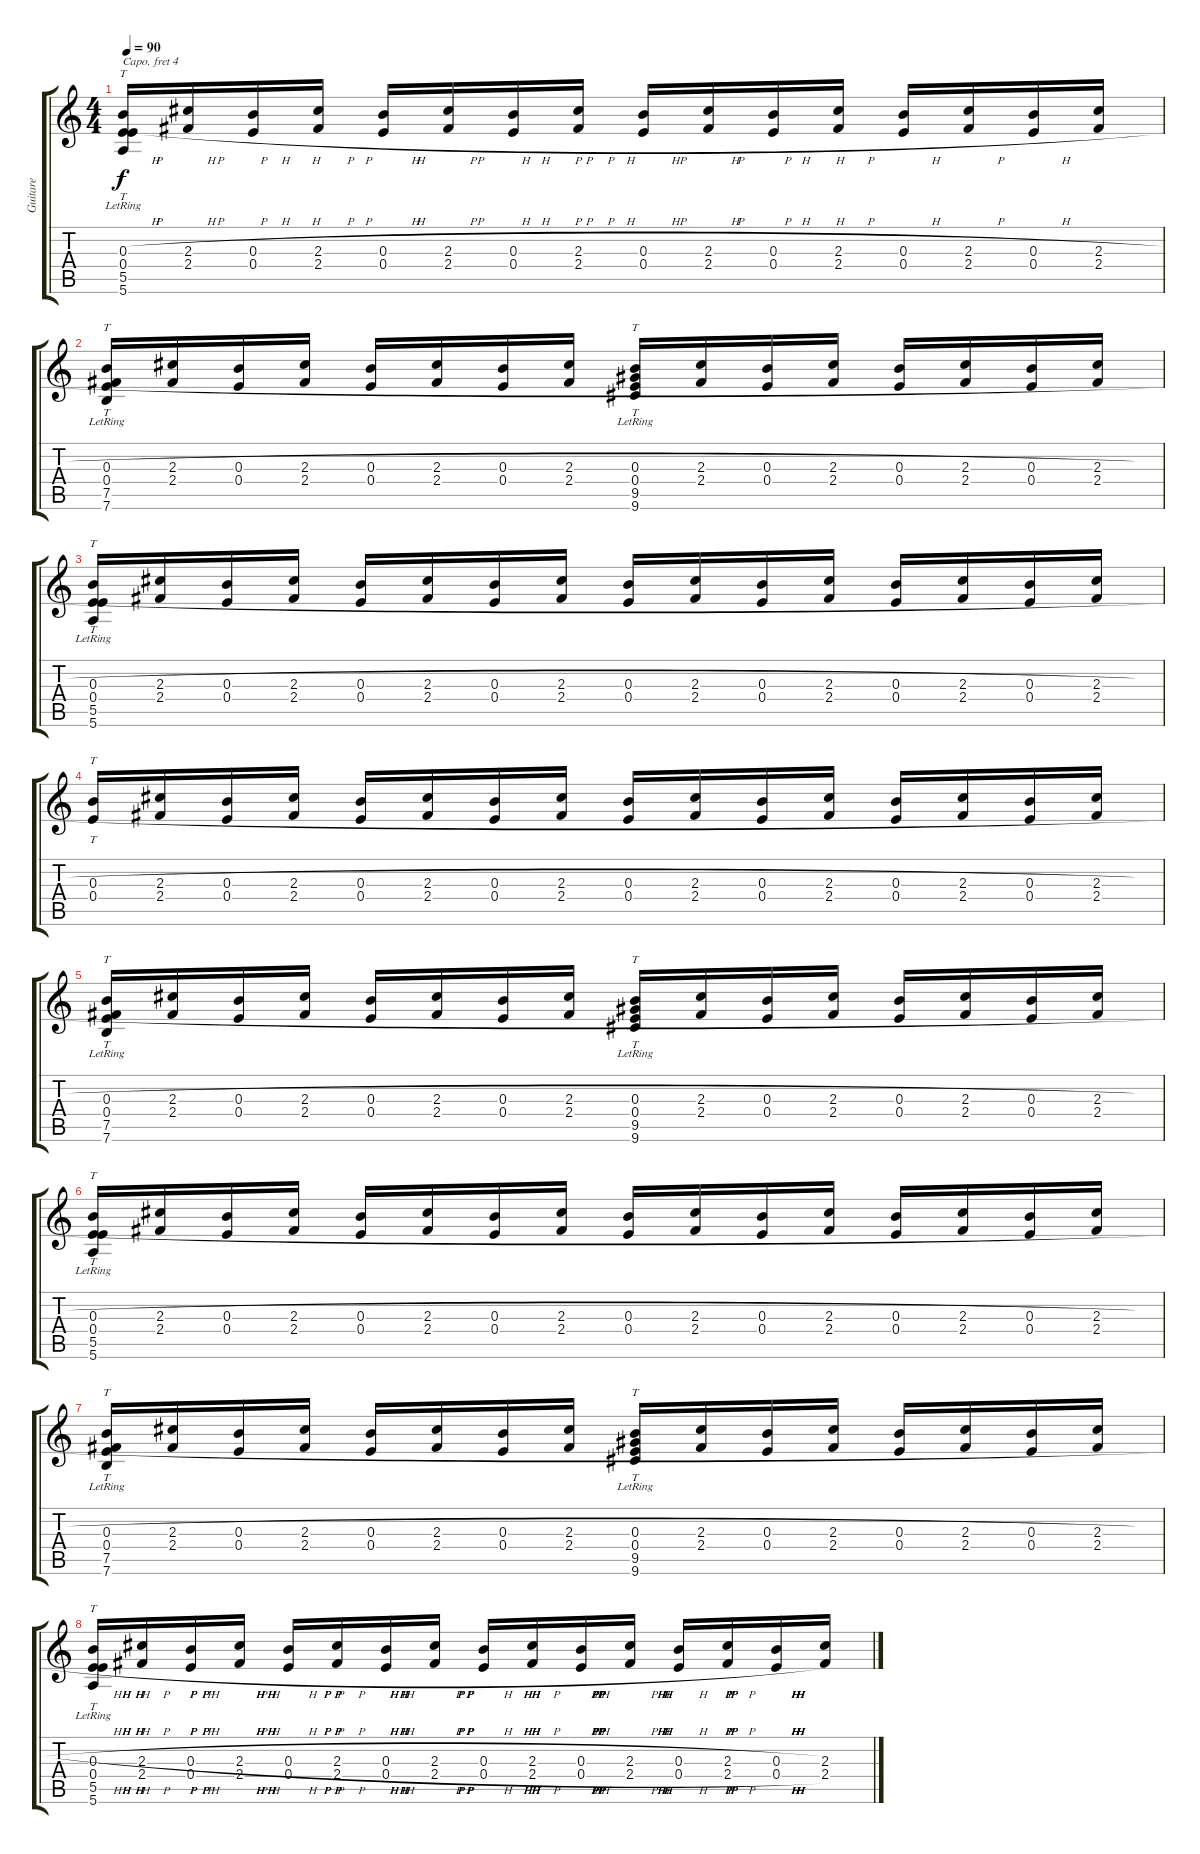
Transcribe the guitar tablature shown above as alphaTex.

\track ("Guitare" "Guitare") {instrument acousticguitarsteel}
\staff {score tabs}
\capo 4
\tuning (E4 C4 G3 C3 G2 C2) {hide}
\ts (4 4)
\tempo 90
\clef g2
\ks c
(0.3{h} 0.4{h} 5.5 5.6{lr}).16{tt dy f} (2.3{h} 2.4{h}).16 (0.3{h} 0.4{h}).16 (2.3{h} 2.4{h}).16 (0.3{h} 0.4{h}).16 (2.3{h} 2.4{h}).16 (0.3{h} 0.4{h}).16 (2.3{h} 2.4{h}).16 (0.3{h} 0.4{h}).16 (2.3{h} 2.4{h}).16 (0.3{h} 0.4{h}).16 (2.3{h} 2.4{h}).16 (0.3{h} 0.4{h}).16 (2.3{h} 2.4{h}).16 (0.3{h} 0.4{h}).16 (2.3{h} 2.4{h}).16 |
(0.3{h} 0.4{h} 7.5{lr} 7.6{lr}).16{tt} (2.3{h} 2.4{h}).16 (0.3{h} 0.4{h}).16 (2.3{h} 2.4{h}).16 (0.3{h} 0.4{h}).16 (2.3{h} 2.4{h}).16 (0.3{h} 0.4{h}).16 (2.3{h} 2.4{h}).16 (0.3{h} 0.4{h} 9.5{lr} 9.6{lr}).16{tt} (2.3{h} 2.4{h}).16 (0.3{h} 0.4{h}).16 (2.3{h} 2.4{h}).16 (0.3{h} 0.4{h}).16 (2.3{h} 2.4{h}).16 (0.3{h} 0.4{h}).16 (2.3{h} 2.4{h}).16 |
(0.3{h} 0.4{h} 5.5 5.6{lr}).16{tt} (2.3{h} 2.4{h}).16 (0.3{h} 0.4{h}).16 (2.3{h} 2.4{h}).16 (0.3{h} 0.4{h}).16 (2.3{h} 2.4{h}).16 (0.3{h} 0.4{h}).16 (2.3{h} 2.4{h}).16 (0.3{h} 0.4{h}).16 (2.3{h} 2.4{h}).16 (0.3{h} 0.4{h}).16 (2.3{h} 2.4{h}).16 (0.3{h} 0.4{h}).16 (2.3{h} 2.4{h}).16 (0.3{h} 0.4{h}).16 (2.3{h} 2.4{h}).16 |
(0.3{h} 0.4{h}).16{tt} (2.3{h} 2.4{h}).16 (0.3{h} 0.4{h}).16 (2.3{h} 2.4{h}).16 (0.3{h} 0.4{h}).16 (2.3{h} 2.4{h}).16 (0.3{h} 0.4{h}).16 (2.3{h} 2.4{h}).16 (0.3{h} 0.4{h}).16 (2.3{h} 2.4{h}).16 (0.3{h} 0.4{h}).16 (2.3{h} 2.4{h}).16 (0.3{h} 0.4{h}).16 (2.3{h} 2.4{h}).16 (0.3{h} 0.4{h}).16 (2.3{h} 2.4{h}).16 |
(0.3{h} 0.4{h} 7.5{lr} 7.6{lr}).16{tt} (2.3{h} 2.4{h}).16 (0.3{h} 0.4{h}).16 (2.3{h} 2.4{h}).16 (0.3{h} 0.4{h}).16 (2.3{h} 2.4{h}).16 (0.3{h} 0.4{h}).16 (2.3{h} 2.4{h}).16 (0.3{h} 0.4{h} 9.5{lr} 9.6{lr}).16{tt} (2.3{h} 2.4{h}).16 (0.3{h} 0.4{h}).16 (2.3{h} 2.4{h}).16 (0.3{h} 0.4{h}).16 (2.3{h} 2.4{h}).16 (0.3{h} 0.4{h}).16 (2.3{h} 2.4{h}).16 |
(0.3{h} 0.4{h} 5.5 5.6{lr}).16{tt} (2.3{h} 2.4{h}).16 (0.3{h} 0.4{h}).16 (2.3{h} 2.4{h}).16 (0.3{h} 0.4{h}).16 (2.3{h} 2.4{h}).16 (0.3{h} 0.4{h}).16 (2.3{h} 2.4{h}).16 (0.3{h} 0.4{h}).16 (2.3{h} 2.4{h}).16 (0.3{h} 0.4{h}).16 (2.3{h} 2.4{h}).16 (0.3{h} 0.4{h}).16 (2.3{h} 2.4{h}).16 (0.3{h} 0.4{h}).16 (2.3{h} 2.4{h}).16 |
(0.3{h} 0.4{h} 7.5{lr} 7.6{lr}).16{tt} (2.3{h} 2.4{h}).16 (0.3{h} 0.4{h}).16 (2.3{h} 2.4{h}).16 (0.3{h} 0.4{h}).16 (2.3{h} 2.4{h}).16 (0.3{h} 0.4{h}).16 (2.3{h} 2.4{h}).16 (0.3{h} 0.4{h} 9.5{lr} 9.6{lr}).16{tt} (2.3{h} 2.4{h}).16 (0.3{h} 0.4{h}).16 (2.3{h} 2.4{h}).16 (0.3{h} 0.4{h}).16 (2.3{h} 2.4{h}).16 (0.3{h} 0.4{h}).16 (2.3{h} 2.4{h}).16 |
(0.3{h} 0.4{h} 5.5 5.6{lr}).16{tt} (2.3{h} 2.4{h}).16 (0.3{h} 0.4{h}).16 (2.3{h} 2.4{h}).16 (0.3{h} 0.4{h}).16 (2.3{h} 2.4{h}).16 (0.3{h} 0.4{h}).16 (2.3{h} 2.4{h}).16 (0.3{h} 0.4{h}).16 (2.3{h} 2.4{h}).16 (0.3{h} 0.4{h}).16 (2.3{h} 2.4{h}).16 (0.3{h} 0.4{h}).16 (2.3{h} 2.4{h}).16 (0.3{h} 0.4{h}).16 (2.3{h} 2.4{h}).16
